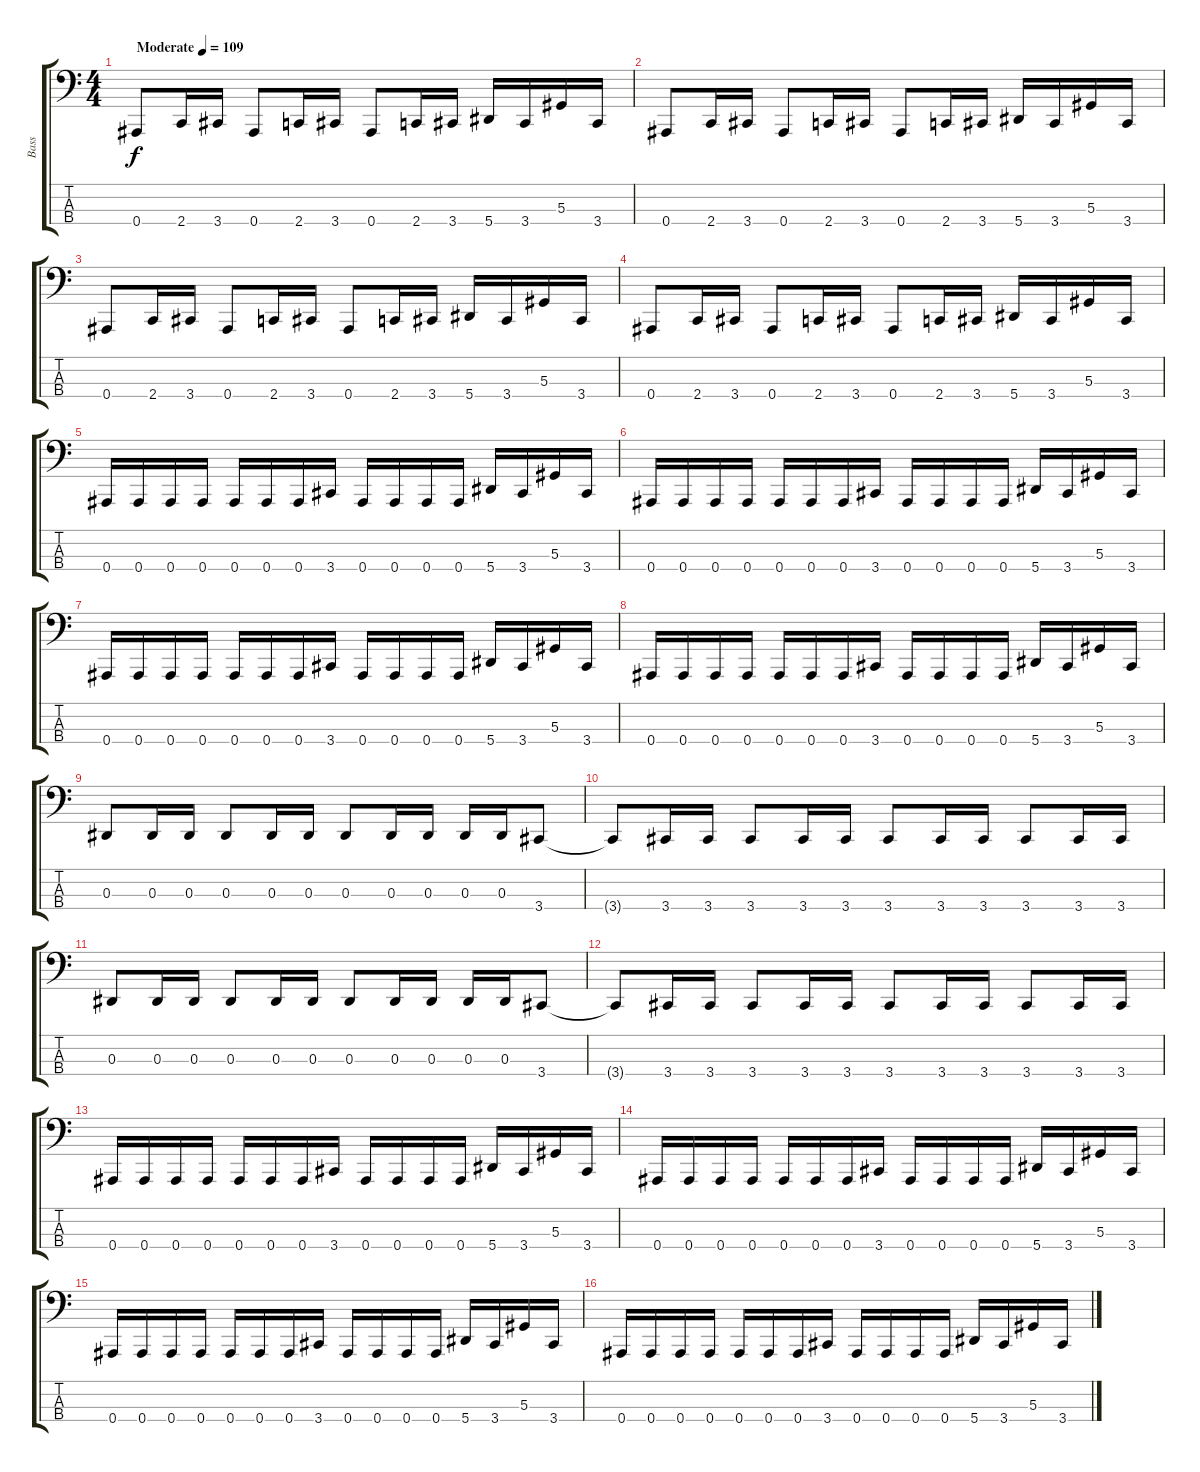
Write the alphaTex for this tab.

\track ("Bass" "Bass") {instrument electricbassfinger}
\staff {score tabs}
\tuning (Db2 Ab1 Eb1 Bb0) {hide}
\ts (4 4)
\tempo (109 "Moderate")
\clef f4
\ks c
0.4.8{dy f instrument electricbassfinger} 2.4.16 3.4.16 0.4.8 2.4.16 3.4.16 0.4.8 2.4.16 3.4.16 5.4.16 3.4.16 5.3.16 3.4.16 |
0.4.8 2.4.16 3.4.16 0.4.8 2.4.16 3.4.16 0.4.8 2.4.16 3.4.16 5.4.16 3.4.16 5.3.16 3.4.16 |
0.4.8 2.4.16 3.4.16 0.4.8 2.4.16 3.4.16 0.4.8 2.4.16 3.4.16 5.4.16 3.4.16 5.3.16 3.4.16 |
0.4.8 2.4.16 3.4.16 0.4.8 2.4.16 3.4.16 0.4.8 2.4.16 3.4.16 5.4.16 3.4.16 5.3.16 3.4.16 |
0.4.16 0.4.16 0.4.16 0.4.16 0.4.16 0.4.16 0.4.16 3.4.16 0.4.16 0.4.16 0.4.16 0.4.16 5.4.16 3.4.16 5.3.16 3.4.16 |
0.4.16 0.4.16 0.4.16 0.4.16 0.4.16 0.4.16 0.4.16 3.4.16 0.4.16 0.4.16 0.4.16 0.4.16 5.4.16 3.4.16 5.3.16 3.4.16 |
0.4.16 0.4.16 0.4.16 0.4.16 0.4.16 0.4.16 0.4.16 3.4.16 0.4.16 0.4.16 0.4.16 0.4.16 5.4.16 3.4.16 5.3.16 3.4.16 |
0.4.16 0.4.16 0.4.16 0.4.16 0.4.16 0.4.16 0.4.16 3.4.16 0.4.16 0.4.16 0.4.16 0.4.16 5.4.16 3.4.16 5.3.16 3.4.16 |
0.3.8 0.3.16 0.3.16 0.3.8 0.3.16 0.3.16 0.3.8 0.3.16 0.3.16 0.3.16 0.3.16 3.4.8 |
3.4{t}.8 3.4.16 3.4.16 3.4.8 3.4.16 3.4.16 3.4.8 3.4.16 3.4.16 3.4.8 3.4.16 3.4.16 |
0.3.8 0.3.16 0.3.16 0.3.8 0.3.16 0.3.16 0.3.8 0.3.16 0.3.16 0.3.16 0.3.16 3.4.8 |
3.4{t}.8 3.4.16 3.4.16 3.4.8 3.4.16 3.4.16 3.4.8 3.4.16 3.4.16 3.4.8 3.4.16 3.4.16 |
0.4.16 0.4.16 0.4.16 0.4.16 0.4.16 0.4.16 0.4.16 3.4.16 0.4.16 0.4.16 0.4.16 0.4.16 5.4.16 3.4.16 5.3.16 3.4.16 |
0.4.16 0.4.16 0.4.16 0.4.16 0.4.16 0.4.16 0.4.16 3.4.16 0.4.16 0.4.16 0.4.16 0.4.16 5.4.16 3.4.16 5.3.16 3.4.16 |
0.4.16 0.4.16 0.4.16 0.4.16 0.4.16 0.4.16 0.4.16 3.4.16 0.4.16 0.4.16 0.4.16 0.4.16 5.4.16 3.4.16 5.3.16 3.4.16 |
0.4.16 0.4.16 0.4.16 0.4.16 0.4.16 0.4.16 0.4.16 3.4.16 0.4.16 0.4.16 0.4.16 0.4.16 5.4.16 3.4.16 5.3.16 3.4.16
